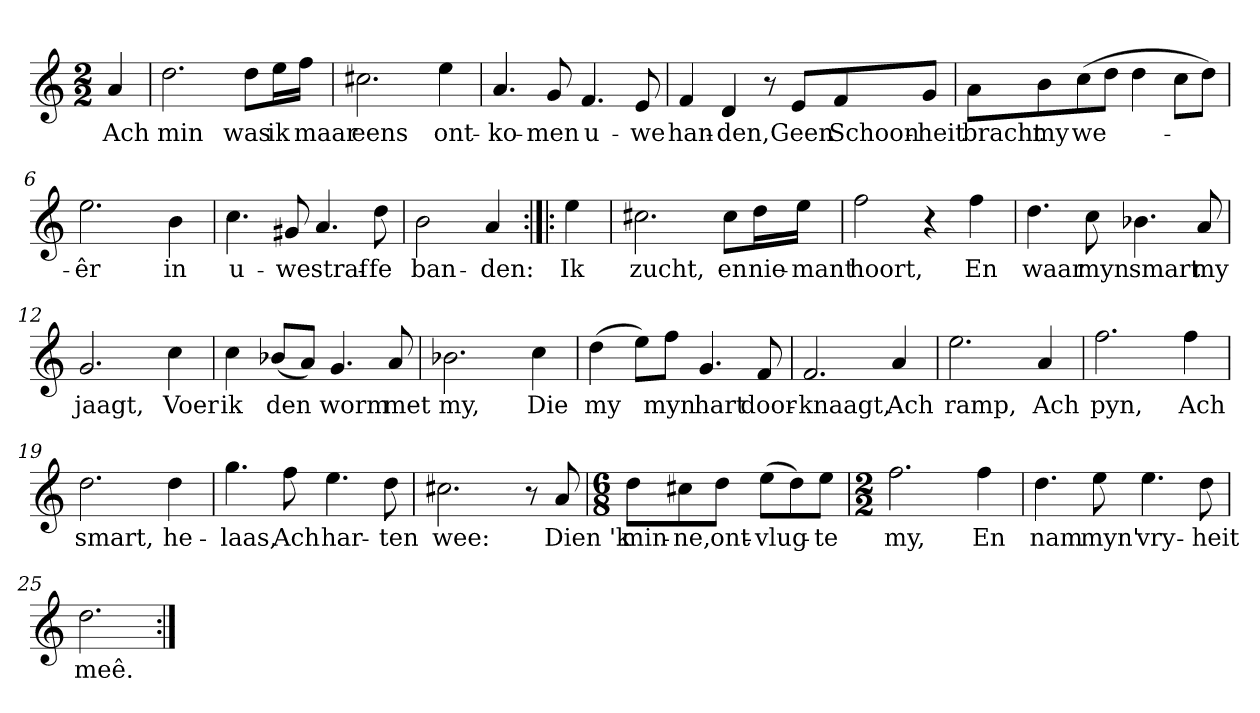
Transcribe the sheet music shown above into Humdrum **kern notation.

**kern	**text
*part1	*part1
*staff1	*staff1
*clefG2	*
*k[]	*
*D:dor	*
*M2/2	*
*MM120	*
=	=
4a	Ach
=1	=1
2.dd	min
8dd\L	was
16ee\L	ik
16ff\JJ	maar
=2	=2
2.cc#X	eens
4ee	ont-
=3	=3
4.a	-ko-
8g	-men
4.f	u-
8e	-we
=4	=4
4f	han-
4d	-den,
8r	.
8e/L	Geen
8f/	Schoon-
8g/J	-heit
=5	=5
8a\L	bracht
8b\	my
(8cc\	we-
8dd\J	.
4dd	.
8cc\L	.
8dd\J)	.
=6	=6
2.ee	-êr
4b	in
=7	=7
4.cc	u-
8g#X	-we
4.a	straf-
8dd	-fe
=8	=8
2b	ban-
4a	-den:
=:|!|:	=:|!|:
4ee	Ik
=9	=9
2.cc#X	zucht,
8cc#\L	en
16dd\L	nie-
16ee\JJ	-mant
=10	=10
2ff	hoort,
4r	.
4ff	En
=11	=11
4.dd	waar
8cc	myn
4.b-X	smart
8a	my
=12	=12
2.g	jaagt,
4cc	Voer
=13	=13
4cc	ik
(8b-X/L	den
8a/J)	.
4.g	worm
8a	met
=14	=14
2.b-X	my,
4cc	Die
=15	=15
(4dd	my
8ee\L)	.
8ff\J	myn
4.g	hart
8f	door-
=16	=16
2.f	-knaagt,
4a	Ach
=17	=17
2.ee	ramp,
4a	Ach
=18	=18
2.ff	pyn,
4ff	Ach
=19	=19
2.dd	smart,
4dd	he-
=20	=20
4.gg	-laas,
8ff	Ach
4.ee	har-
8dd	-ten
=21	=21
2.cc#X	wee:
8r	.
8a	Dien 'k
=22	=22
*M6/8	*
8dd\L	min-
8cc#X\	-ne,
8dd\J	ont-
(8ee\L	-vlug-
8dd\)	.
8ee\J	-te
=23	=23
*M2/2	*
2.ff	my,
4ff	En
=24	=24
4.dd	nam
8ee	myn'
4.ee	vry-
8dd	-heit
=25	=25
2.dd	meê.
=:|!	=:|!
*-	*-
